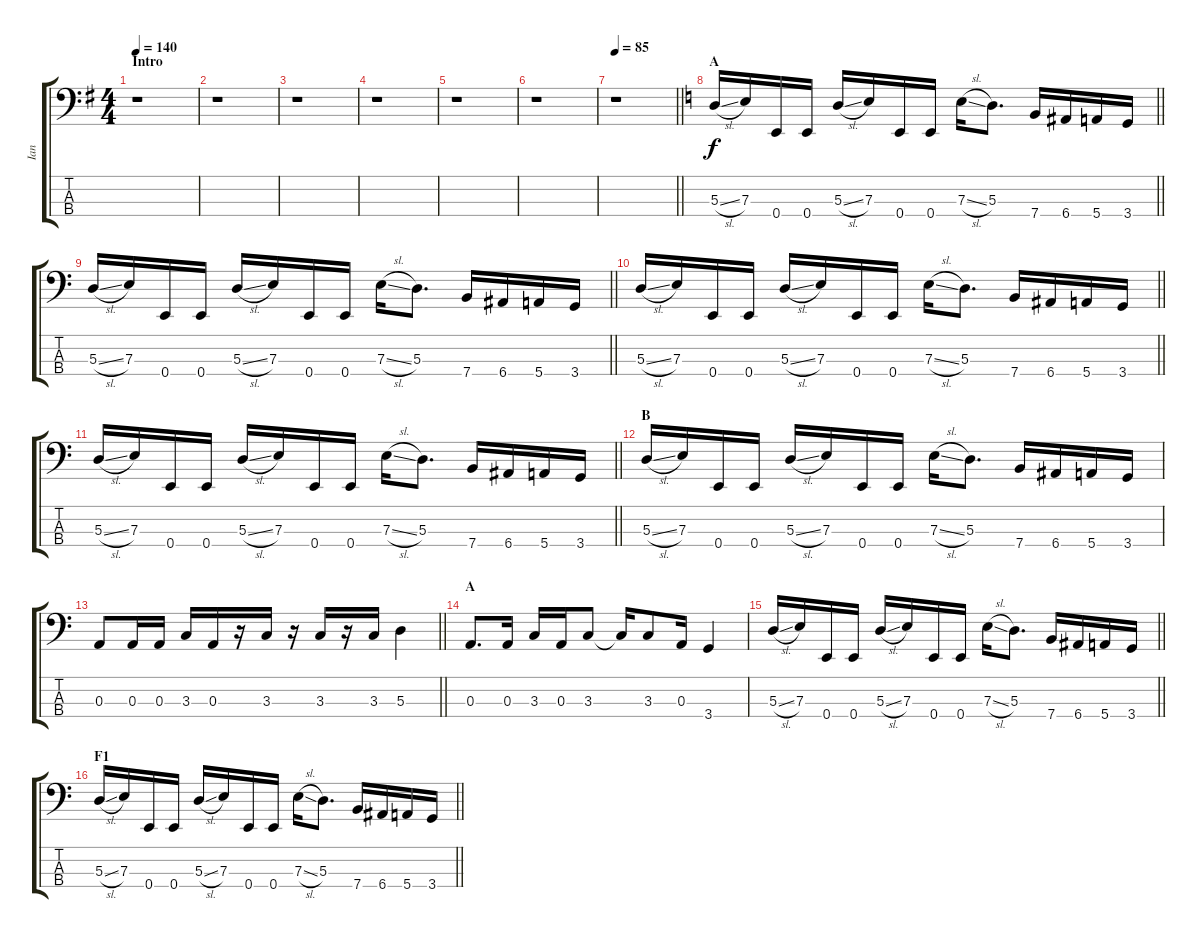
\track ("Ian" "Ian") {instrument electricbassfinger}
\staff {score tabs}
\tuning (G2 D2 A1 E1) {hide}
\ts (4 4)
\section ("" "Intro")
\tempo 140
\clef f4
\ks g
r.1{dy f instrument electricbassfinger} |
r.1 |
r.1 |
r.1 |
r.1 |
r.1 |
\tempo 85
\barLineRight lightlight
r.1 |
\section ("" "A")
\barLineRight lightlight
\ks c
5.3{sl}.16 7.3.16 0.4.16 0.4.16 5.3{sl}.16 7.3.16 0.4.16 0.4.16 7.3{sl}.16 5.3.8{d} 7.4.16 6.4.16 5.4.16 3.4.16 |
\barLineRight lightlight
5.3{sl}.16 7.3.16 0.4.16 0.4.16 5.3{sl}.16 7.3.16 0.4.16 0.4.16 7.3{sl}.16 5.3.8{d} 7.4.16 6.4.16 5.4.16 3.4.16 |
\barLineRight lightlight
5.3{sl}.16 7.3.16 0.4.16 0.4.16 5.3{sl}.16 7.3.16 0.4.16 0.4.16 7.3{sl}.16 5.3.8{d} 7.4.16 6.4.16 5.4.16 3.4.16 |
\barLineRight lightlight
5.3{sl}.16 7.3.16 0.4.16 0.4.16 5.3{sl}.16 7.3.16 0.4.16 0.4.16 7.3{sl}.16 5.3.8{d} 7.4.16 6.4.16 5.4.16 3.4.16 |
\section ("" "B")
5.3{sl}.16 7.3.16 0.4.16 0.4.16 5.3{sl}.16 7.3.16 0.4.16 0.4.16 7.3{sl}.16 5.3.8{d} 7.4.16 6.4.16 5.4.16 3.4.16 |
\barLineRight lightlight
0.3.8 0.3.16 0.3.16 3.3.16 0.3.16 r.16 3.3.16 r.16 3.3.16 r.16 3.3.16 5.3.4 |
\section ("" "A")
0.3.8{d} 0.3.16 3.3.16 0.3.16 3.3.8 3.3{t}.16 3.3.8 0.3.16 3.4.4 |
\barLineRight lightlight
5.3{sl}.16 7.3.16 0.4.16 0.4.16 5.3{sl}.16 7.3.16 0.4.16 0.4.16 7.3{sl}.16 5.3.8{d} 7.4.16 6.4.16 5.4.16 3.4.16 |
\section ("" "F1")
\barLineRight lightlight
5.3{sl}.16 7.3.16 0.4.16 0.4.16 5.3{sl}.16 7.3.16 0.4.16 0.4.16 7.3{sl}.16 5.3.8{d} 7.4.16 6.4.16 5.4.16 3.4.16
